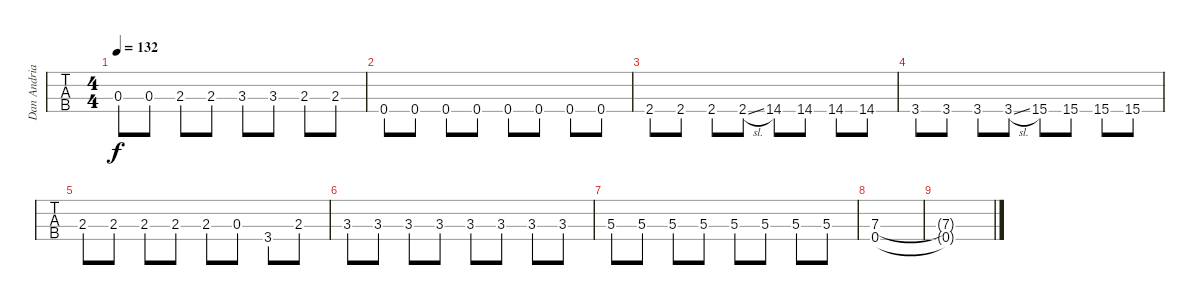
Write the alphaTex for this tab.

\track ("Dan Andriano - Bass" "Dan Andria") {instrument electricbassfinger}
\staff {tabs}
\tuning (G2 D2 A1 E1) {hide}
\ts (4 4)
\tempo 132
\clef f4
\ks g
0.3.8{dy f} 0.3.8 2.3.8 2.3.8 3.3.8 3.3.8 2.3.8 2.3.8 |
0.4.8 0.4.8 0.4.8 0.4.8 0.4.8 0.4.8 0.4.8 0.4.8 |
2.4.8 2.4.8 2.4.8 2.4{sl}.8 14.4.8 14.4.8 14.4.8 14.4.8 |
3.4.8 3.4.8 3.4.8 3.4{sl}.8 15.4.8 15.4.8 15.4.8 15.4.8 |
2.3.8 2.3.8 2.3.8 2.3.8 2.3.8 0.3.8 3.4.8 2.3.8 |
3.3.8 3.3.8 3.3.8 3.3.8 3.3.8 3.3.8 3.3.8 3.3.8 |
5.3.8 5.3.8 5.3.8 5.3.8 5.3.8 5.3.8 5.3.8 5.3.8 |
(7.3 0.4).1 |
(7.3{t} 0.4{t}).1
